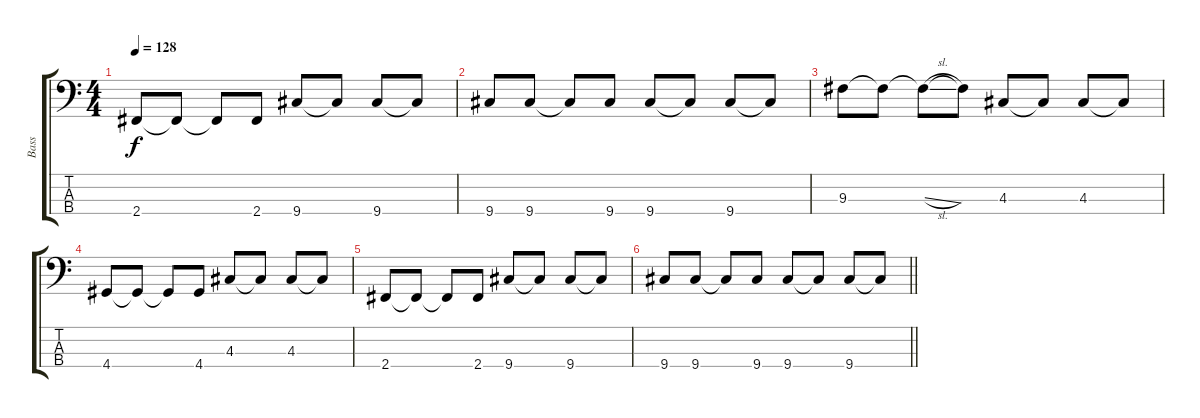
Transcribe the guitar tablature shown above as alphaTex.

\track ("Bass" "Bass") {instrument electricbassfinger}
\staff {score tabs}
\tuning (G2 D2 A1 E1) {hide}
\ts (4 4)
\tempo 128
\clef f4
\ks c
2.4.8{dy f} 2.4{t}.8 2.4{t}.8 2.4.8 9.4.8 9.4{t}.8 9.4.8 9.4{t}.8 |
9.4.8 9.4.8 9.4{t}.8 9.4.8 9.4.8 9.4{t}.8 9.4.8 9.4{t}.8 |
9.3.8 9.3{t}.8 9.3{sl t}.8 9.3{t}.8 4.3.8 4.3{t}.8 4.3.8 4.3{t}.8 |
4.4.8 4.4{t}.8 4.4{t}.8 4.4.8 4.3.8 4.3{t}.8 4.3.8 4.3{t}.8 |
2.4.8 2.4{t}.8 2.4{t}.8 2.4.8 9.4.8 9.4{t}.8 9.4.8 9.4{t}.8 |
\barLineRight lightlight
9.4.8 9.4.8 9.4{t}.8 9.4.8 9.4.8 9.4{t}.8 9.4.8 9.4{t}.8
